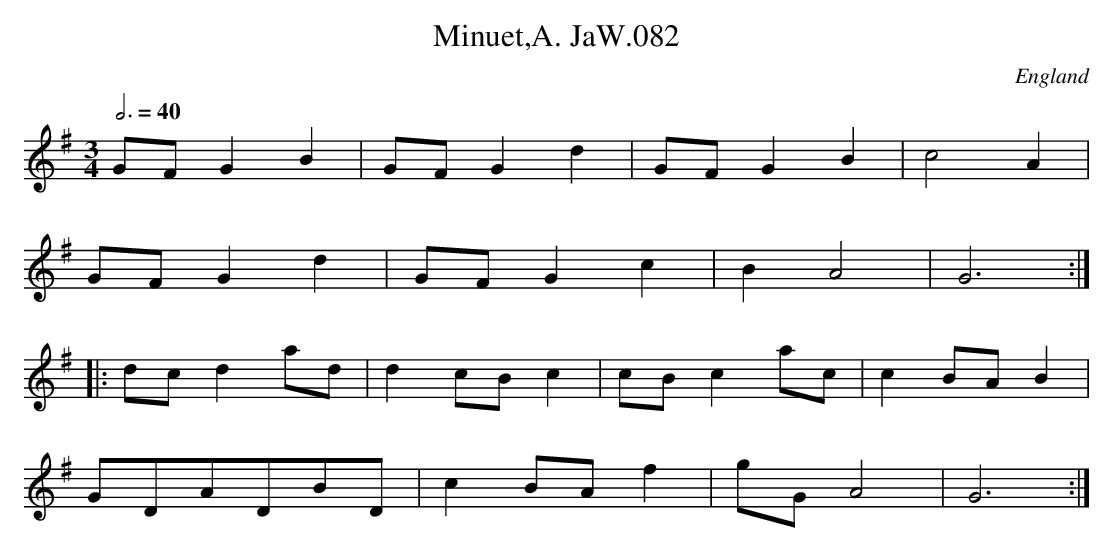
X:1
T:Minuet,A. JaW.082
L:1/8
M:3/4
O:England
Q:3/4=40
K:G
GFG2B2|GFG2d2|GFG2B2|c4A2|!
GFG2d2|GFG2c2|B2A4|G6:|!
|:dcd2ad|d2cBc2|cBc2ac|c2BAB2|!
GDADBD|c2BAf2|gGA4|G6:|
